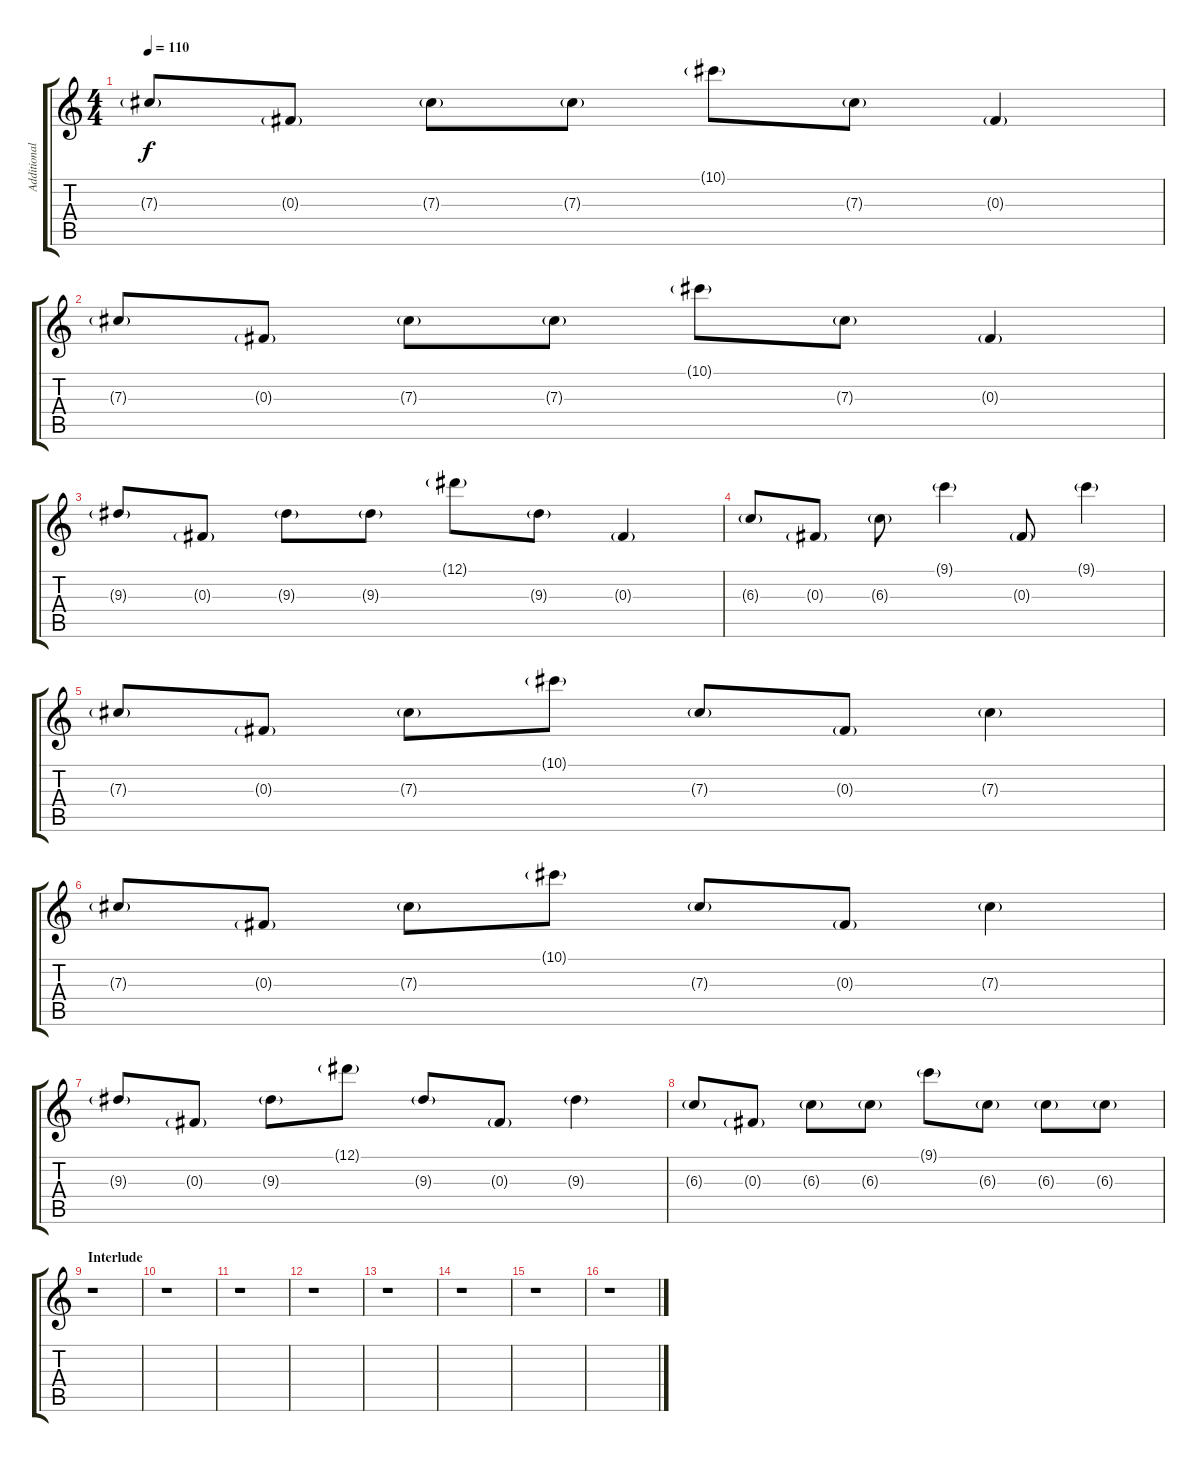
\track ("Additional Acoustic Guitar" "Additional") {instrument acousticguitarsteel}
\staff {score tabs}
\tuning (Eb4 Bb3 Gb3 Db3 Ab2 Eb2) {hide}
\ts (4 4)
\tempo 110
\clef g2
\ks c
7.3{g}.8{dy f} 0.3{g}.8 7.3{g}.8 7.3{g}.8 10.1{g}.8 7.3{g}.8 0.3{g}.4 |
7.3{g}.8 0.3{g}.8 7.3{g}.8 7.3{g}.8 10.1{g}.8 7.3{g}.8 0.3{g}.4 |
9.3{g}.8 0.3{g}.8 9.3{g}.8 9.3{g}.8 12.1{g}.8 9.3{g}.8 0.3{g}.4 |
6.3{g}.8 0.3{g}.8 6.3{g}.8 9.1{g}.4 0.3{g}.8 9.1{g}.4 |
7.3{g}.8 0.3{g}.8 7.3{g}.8 10.1{g}.8 7.3{g}.8 0.3{g}.8 7.3{g}.4 |
7.3{g}.8 0.3{g}.8 7.3{g}.8 10.1{g}.8 7.3{g}.8 0.3{g}.8 7.3{g}.4 |
9.3{g}.8 0.3{g}.8 9.3{g}.8 12.1{g}.8 9.3{g}.8 0.3{g}.8 9.3{g}.4 |
6.3{g}.8 0.3{g}.8 6.3{g}.8 6.3{g}.8 9.1{g}.8 6.3{g}.8 6.3{g}.8 6.3{g}.8 |
\section ("" "Interlude")
r.1 |
r.1 |
r.1 |
r.1 |
r.1 |
r.1 |
r.1 |
r.1
